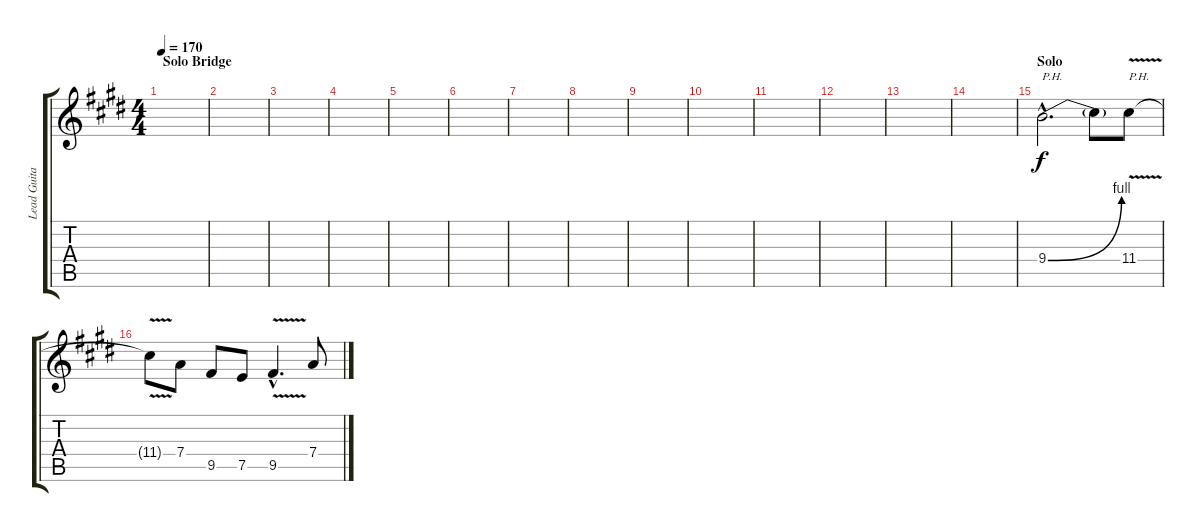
\track ("Lead Guitar" "Lead Guita") {instrument distortionguitar}
\staff {score tabs}
\tuning (E4 B3 G3 D3 A2 E2) {hide}
\ts (4 4)
\section ("" "Solo Bridge")
\tempo 170
\clef g2
\ks c#minor
|
|
|
|
|
|
|
|
|
|
|
|
|
|
\section ("" "Solo")
9.4{be (bend 0 0 60 4) hac}.2{d txt "P.H." instrument guitarharmonics} 9.4{t}.8 11.4{v}.8{txt "P.H."} |
11.4{t}.8 7.4.8{instrument distortionguitar} 9.5.8 7.5.8 9.5{v hac}.4{d} 7.4.8
